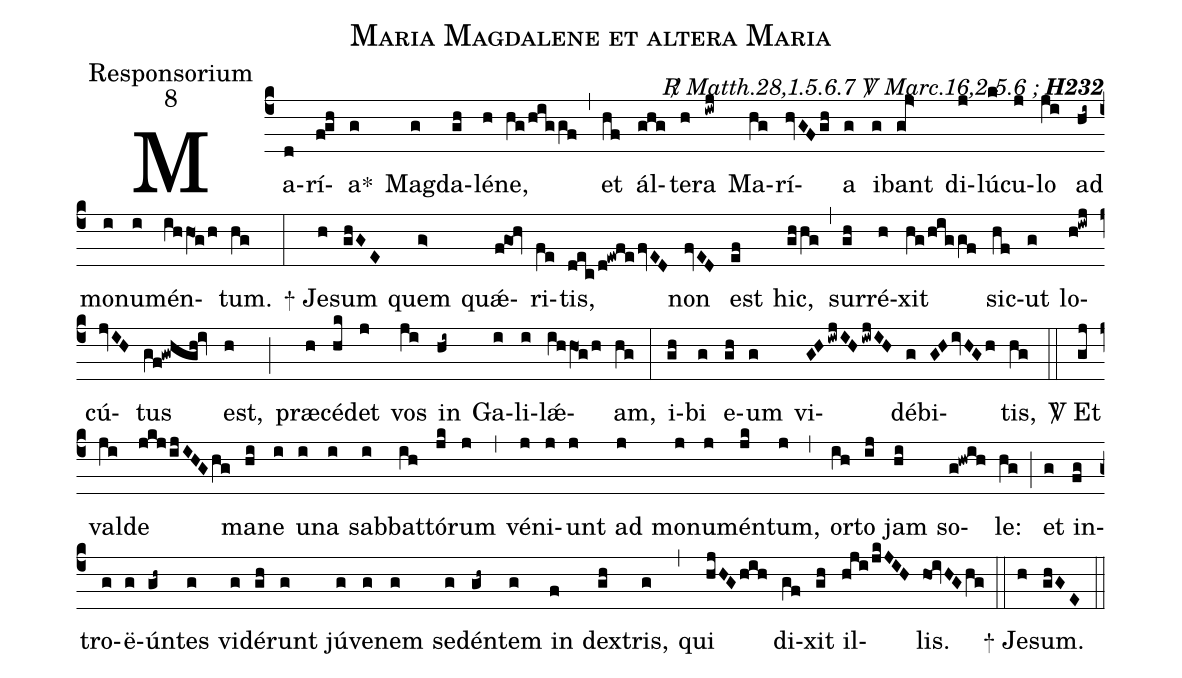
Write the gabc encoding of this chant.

name:Maria Magdalene et altera Maria;
office-part:Responsorium;
mode:8;
commentary:{\itshape\mdseries \Rbar\  Matth.28,1.5.6.7 \Vbar\  Marc.16,2.5.6 ;\/} {\bfseries H232};
%%
(c4) Ma(d)rí(f!gh)a<sp>*</sp>(g) Mag(g)da(gh)lé(h)ne,(hg/higgf) (,)
et(hf) ál(ghg)ter(h)a(iwj) Ma(hg)rí(hvGFgh)a(g) %no quarter bar here in this version;
i(g)bant(gj>) di(j)lú(k)cu(j)lo(ji) ad(hi~) mo(i)nu(i)mén(ihhO1g/h)tum.(hg) (:)
<sp>+</sp> Je(h)sum(ghGE) quem(g>) quǽ(f!go1!hv)ri(fe)tis,(dec/d!ewfefvED) non(fvED) est(ef) hic,(gh/hg) (,)
sur(gh)ré(h)xit(hg/higgf) sic(hf)ut(g) lo(h!iwj)cú(jvIH)tus(gf!gwhgh!iv) est,(h) (;)
præ(h)cé(hk)det(j) vos(ji) in(hi~) Ga(i)li(i)lǽ(ihhO1g/h)am,(hg) (:)
i(gh)bi(g) e(gh)um(g) vi(GHiwjIHiwjIH)dé(g)bi(GHivHGh)tis,(hg) (::)
<sp>V/</sp> Et(gj) val(ji)de(jkj/ij/IHGhg) ma(hi)ne(i) u(i)na(i) sab(i)bat(ih)tó(jk)rum(j) (,)
vé(j)ni(j)unt(j) ad(j) mo(j)nu(j)mén(jk)tum,(j) (,)
or(ih)to(ij) jam(hi) so(g!hwih)le:(hg) (;)
et(g) in(fg)tro(g)ë(g)ún(gh~)tes(g) vi(g)dé(gh)runt(g) jú(g)ve(g)nem(g) se(g)dén(gh~)tem(g) in(f) dex(gh)tris,(g) (,)
qui(hjHGhih) di(gf)xit(gh) il(hji/jkJIH)lis.(ho1!ivHGhg) (::)
<sp>+</sp> Je(h)sum.(ghGE) (::)
